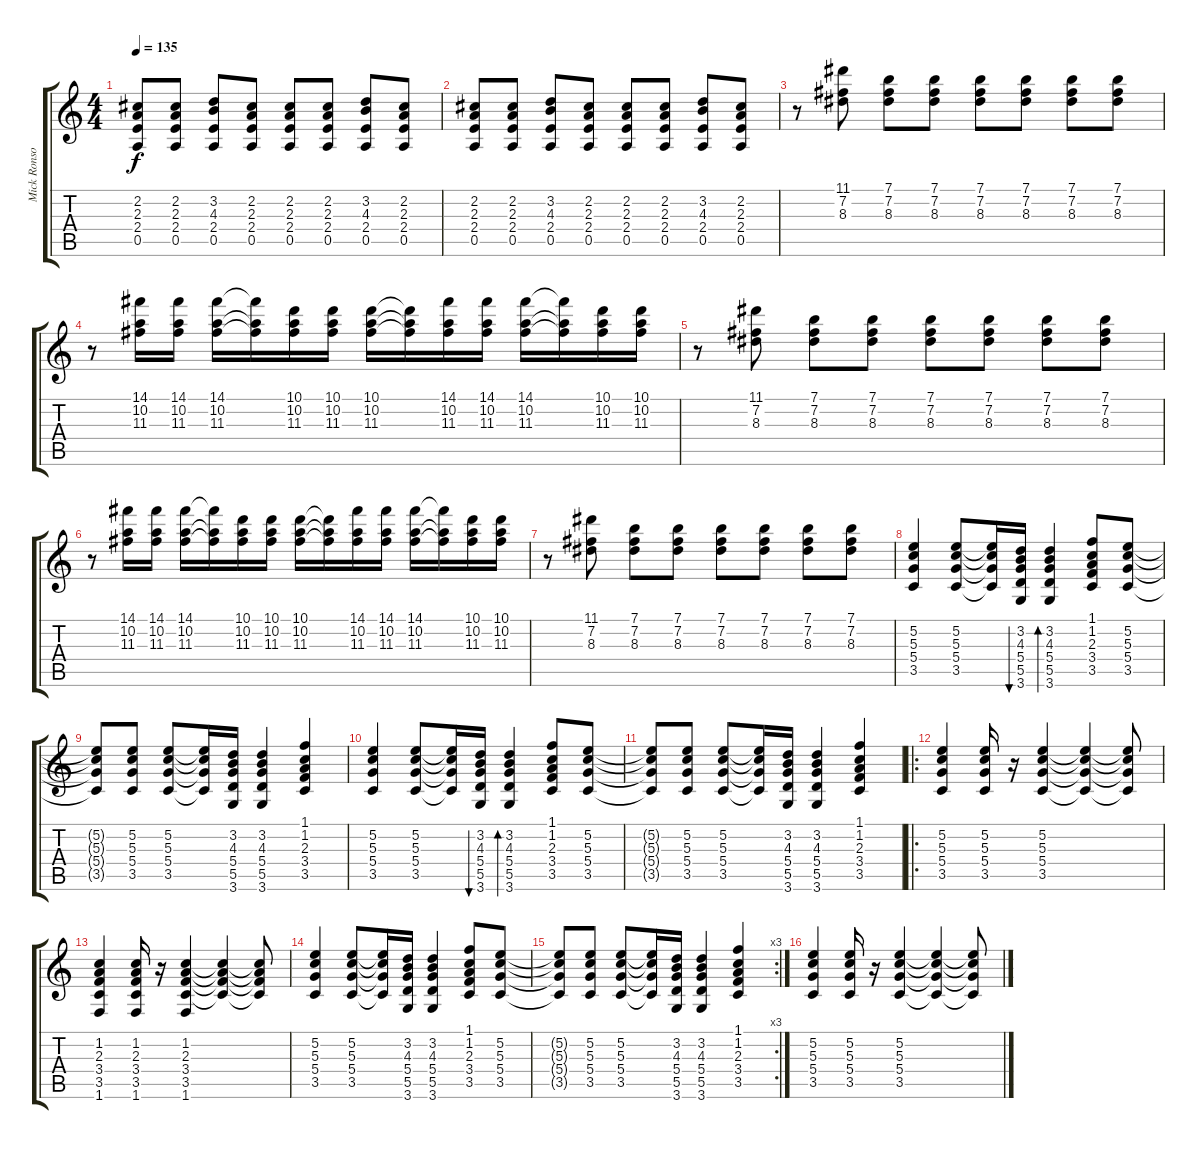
\track ("Mick Ronson - Guitar" "Mick Ronso") {instrument overdrivenguitar}
\staff {score tabs}
\tuning (E4 B3 G3 D3 A2 E2) {hide}
\ts (4 4)
\tempo 135
\clef g2
\ks c
(2.2 2.3 2.4 0.5).8{dy f} (2.2 2.3 2.4 0.5).8 (3.2 4.3 2.4 0.5).8 (2.2 2.3 2.4 0.5).8 (2.2 2.3 2.4 0.5).8 (2.2 2.3 2.4 0.5).8 (3.2 4.3 2.4 0.5).8 (2.2 2.3 2.4 0.5).8 |
(2.2 2.3 2.4 0.5).8 (2.2 2.3 2.4 0.5).8 (3.2 4.3 2.4 0.5).8 (2.2 2.3 2.4 0.5).8 (2.2 2.3 2.4 0.5).8 (2.2 2.3 2.4 0.5).8 (3.2 4.3 2.4 0.5).8 (2.2 2.3 2.4 0.5).8 |
r.8 (11.1 7.2 8.3).8 (7.1 7.2 8.3).8 (7.1 7.2 8.3).8 (7.1 7.2 8.3).8 (7.1 7.2 8.3).8 (7.1 7.2 8.3).8 (7.1 7.2 8.3).8 |
r.8 (14.1 10.2 11.3).16 (14.1 10.2 11.3).16 (14.1 10.2 11.3).16 (14.1{t} 10.2{t} 11.3{t}).16 (10.1 10.2 11.3).16 (10.1 10.2 11.3).16 (10.1 10.2 11.3).16 (10.1{t} 10.2{t} 11.3{t}).16 (14.1 10.2 11.3).16 (14.1 10.2 11.3).16 (14.1 10.2 11.3).16 (14.1{t} 10.2{t} 11.3{t}).16 (10.1 10.2 11.3).16 (10.1 10.2 11.3).16 |
r.8 (11.1 7.2 8.3).8 (7.1 7.2 8.3).8 (7.1 7.2 8.3).8 (7.1 7.2 8.3).8 (7.1 7.2 8.3).8 (7.1 7.2 8.3).8 (7.1 7.2 8.3).8 |
r.8 (14.1 10.2 11.3).16 (14.1 10.2 11.3).16 (14.1 10.2 11.3).16 (14.1{t} 10.2{t} 11.3{t}).16 (10.1 10.2 11.3).16 (10.1 10.2 11.3).16 (10.1 10.2 11.3).16 (10.1{t} 10.2{t} 11.3{t}).16 (14.1 10.2 11.3).16 (14.1 10.2 11.3).16 (14.1 10.2 11.3).16 (14.1{t} 10.2{t} 11.3{t}).16 (10.1 10.2 11.3).16 (10.1 10.2 11.3).16 |
r.8 (11.1 7.2 8.3).8 (7.1 7.2 8.3).8 (7.1 7.2 8.3).8 (7.1 7.2 8.3).8 (7.1 7.2 8.3).8 (7.1 7.2 8.3).8 (7.1 7.2 8.3).8 |
(5.2 5.3 5.4 3.5).4{volume 14 balance 8} (5.2 5.3 5.4 3.5).8 (5.2{t} 5.3{t} 5.4{t} 3.5{t}).16 (3.2 4.3 5.4 5.5 3.6).16{bu 60} (3.2 4.3 5.4 5.5 3.6).4{bd 60} (1.1 1.2 2.3 3.4 3.5).8 (5.2 5.3 5.4 3.5).8 |
(5.2{t} 5.3{t} 5.4{t} 3.5{t}).8 (5.2 5.3 5.4 3.5).8 (5.2 5.3 5.4 3.5).8 (5.2{t} 5.3{t} 5.4{t} 3.5{t}).16 (3.2 4.3 5.4 5.5 3.6).16 (3.2 4.3 5.4 5.5 3.6).4 (1.1 1.2 2.3 3.4 3.5).4 |
(5.2 5.3 5.4 3.5).4{volume 14 balance 8} (5.2 5.3 5.4 3.5).8 (5.2{t} 5.3{t} 5.4{t} 3.5{t}).16 (3.2 4.3 5.4 5.5 3.6).16{bu 60} (3.2 4.3 5.4 5.5 3.6).4{bd 60} (1.1 1.2 2.3 3.4 3.5).8 (5.2 5.3 5.4 3.5).8 |
(5.2{t} 5.3{t} 5.4{t} 3.5{t}).8 (5.2 5.3 5.4 3.5).8 (5.2 5.3 5.4 3.5).8 (5.2{t} 5.3{t} 5.4{t} 3.5{t}).16 (3.2 4.3 5.4 5.5 3.6).16 (3.2 4.3 5.4 5.5 3.6).4 (1.1 1.2 2.3 3.4 3.5).4 |
\ro
(5.2 5.3 5.4 3.5).4 (5.2 5.3 5.4 3.5).16 r.16 (5.2 5.3 5.4 3.5).4 (5.2{t} 5.3{t} 5.4{t} 3.5{t}).4 (5.2{t} 5.3{t} 5.4{t} 3.5{t}).8 |
(1.2 2.3 3.4 3.5 1.6).4 (1.2 2.3 3.4 3.5 1.6).16 r.16 (1.2 2.3 3.4 3.5 1.6).4 (1.2{t} 2.3{t} 3.4{t} 3.5{t}).4 (1.2{t} 2.3{t} 3.4{t} 3.5{t}).8 |
(5.2 5.3 5.4 3.5).4 (5.2 5.3 5.4 3.5).8 (5.2{t} 5.3{t} 5.4{t} 3.5{t}).16 (3.2 4.3 5.4 5.5 3.6).16 (3.2 4.3 5.4 5.5 3.6).4 (1.1 1.2 2.3 3.4 3.5).8 (5.2 5.3 5.4 3.5).8 |
\rc 3
(5.2{t} 5.3{t} 5.4{t} 3.5{t}).8 (5.2 5.3 5.4 3.5).8 (5.2 5.3 5.4 3.5).8 (5.2{t} 5.3{t} 5.4{t} 3.5{t}).16 (3.2 4.3 5.4 5.5 3.6).16 (3.2 4.3 5.4 5.5 3.6).4 (1.1 1.2 2.3 3.4 3.5).4 |
(5.2 5.3 5.4 3.5).4 (5.2 5.3 5.4 3.5).16 r.16 (5.2 5.3 5.4 3.5).4 (5.2{t} 5.3{t} 5.4{t} 3.5{t}).4 (5.2{t} 5.3{t} 5.4{t} 3.5{t}).8
